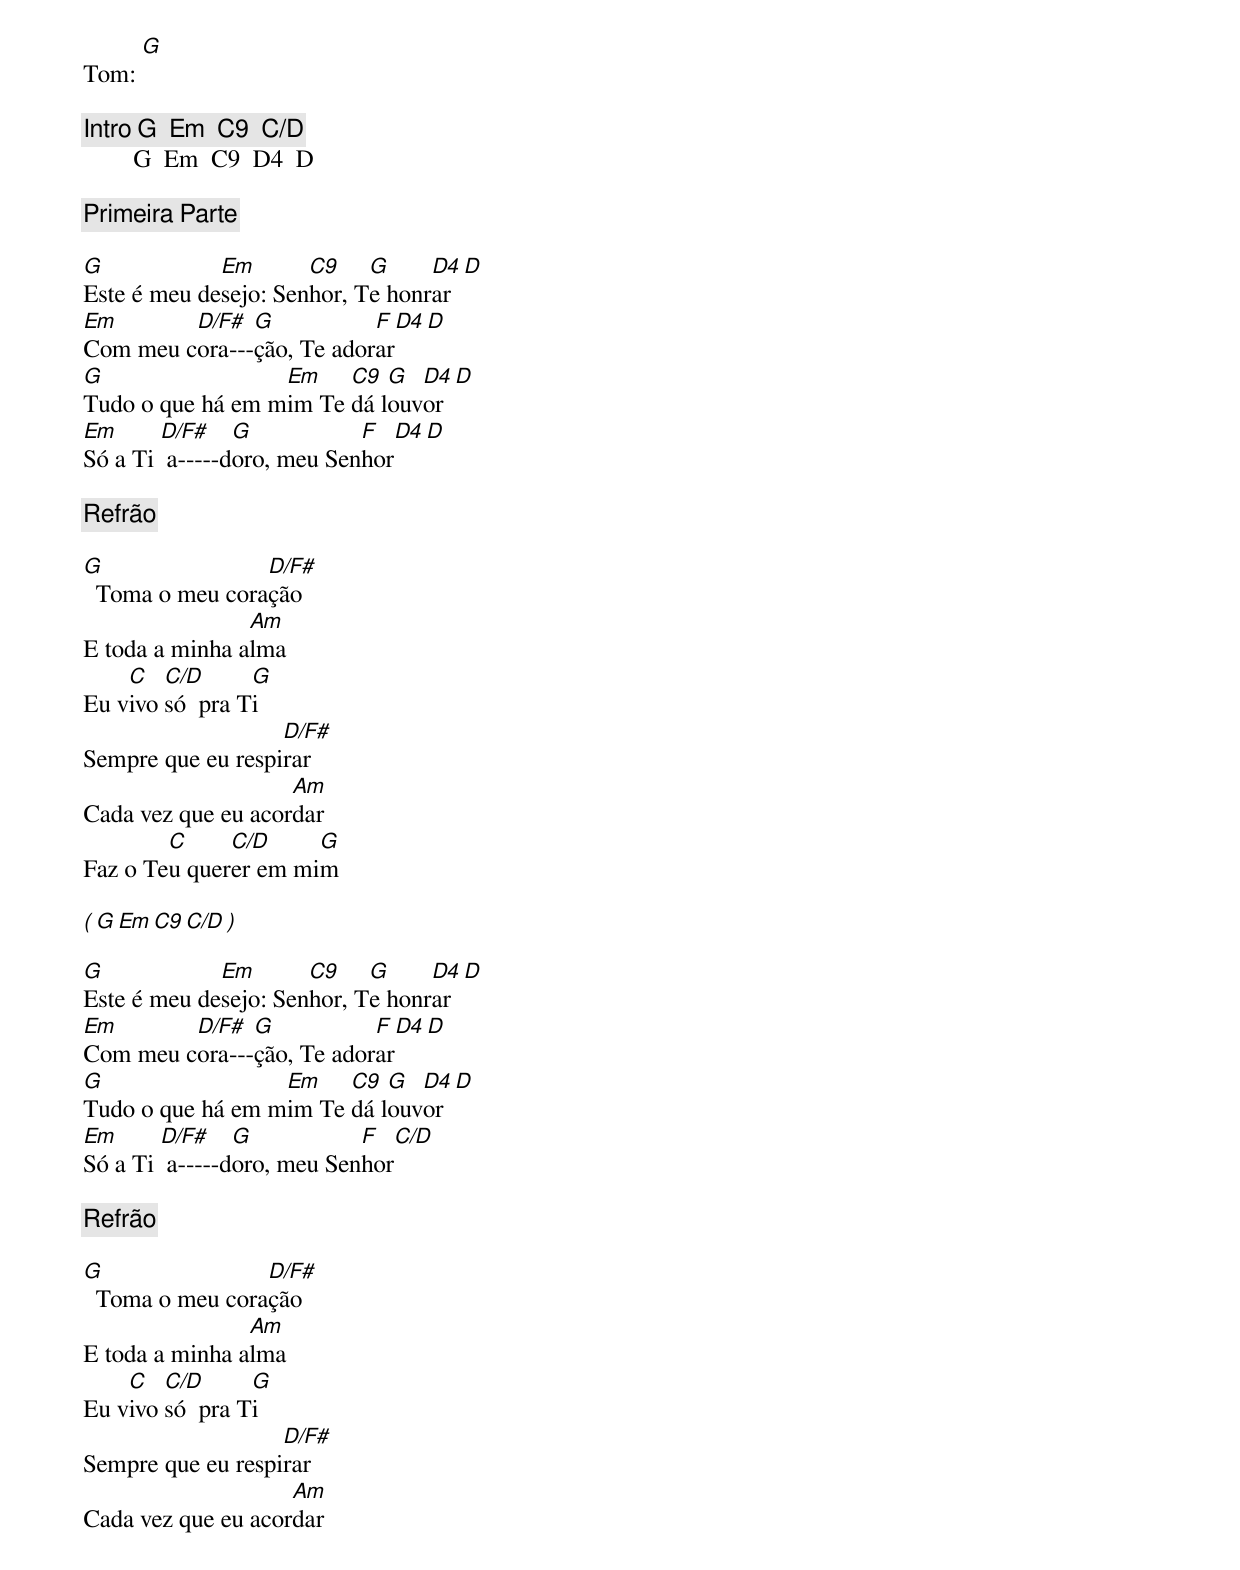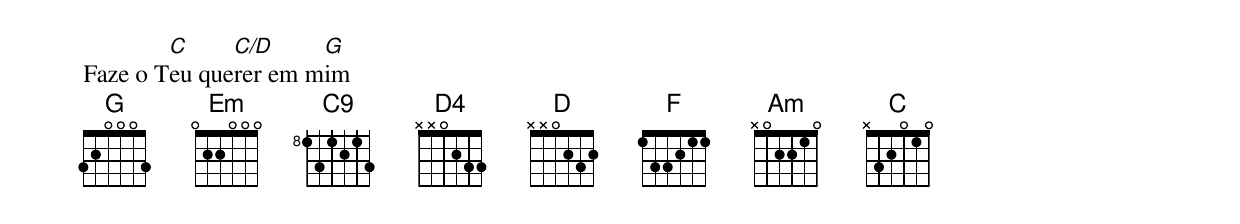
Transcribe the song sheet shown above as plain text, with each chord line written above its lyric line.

Tom: [G]

[Intro] G  Em  C9  C/D
        G  Em  C9  D4  D

[Primeira Parte]

G            Em       C9    G     D4  D
Este é meu desejo: Senhor, Te honrar
Em       D/F#  G           F   D4  D
Com meu cora---ção, Te adorar
G                 Em    C9  G  D4  D
Tudo o que há em mim Te dá louvor
Em      D/F#    G           F    D4  D
Só a Ti  a-----doro, meu Senhor

[Refrão]

G                D/F#
  Toma o meu coração
                Am
E toda a minha alma
    C   C/D      G
Eu vivo só  pra Ti
                   D/F#
Sempre que eu respirar
                    Am
Cada vez que eu acordar
        C     C/D     G
Faz o Teu querer em mim

( G  Em  C9  C/D )

G            Em       C9    G     D4  D
Este é meu desejo: Senhor, Te honrar
Em       D/F#  G           F   D4  D
Com meu cora---ção, Te adorar
G                 Em    C9  G  D4  D
Tudo o que há em mim Te dá louvor
Em      D/F#    G           F    C/D
Só a Ti  a-----doro, meu Senhor

[Refrão]

G                D/F#
  Toma o meu coração
                Am
E toda a minha alma
    C   C/D      G
Eu vivo só  pra Ti
                   D/F#
Sempre que eu respirar
                    Am
Cada vez que eu acordar
        C     C/D     G
Faze o Teu querer em mim
